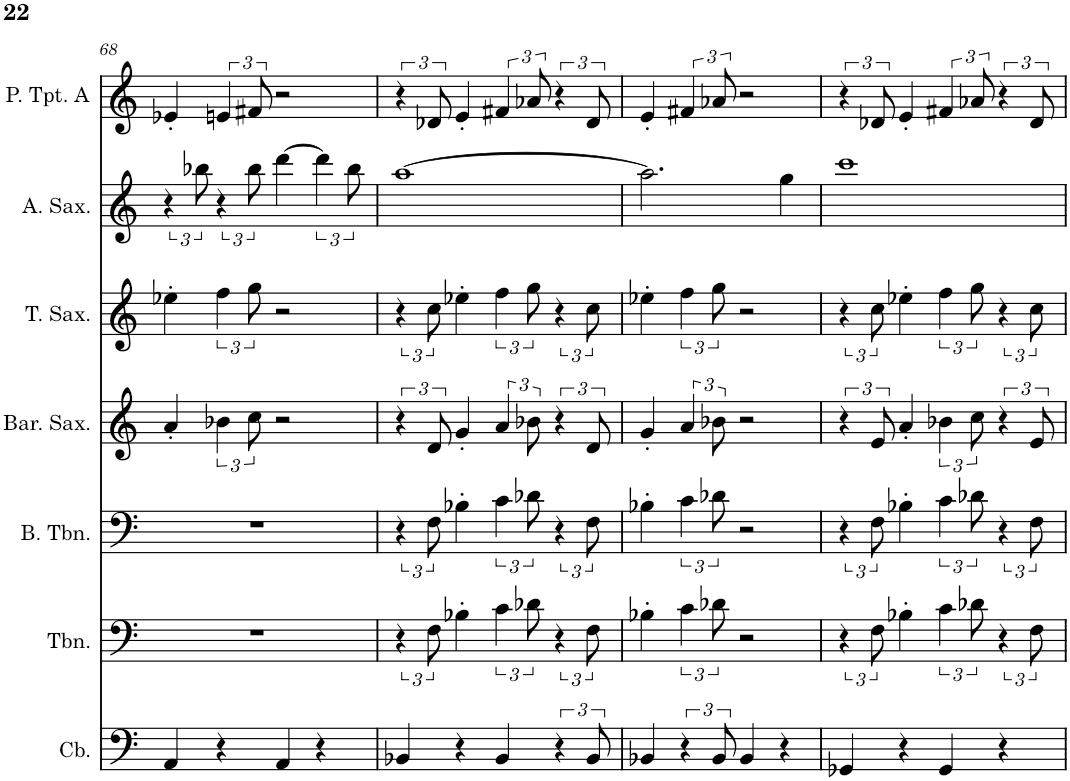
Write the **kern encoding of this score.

**kern	**kern	**kern	**kern	**kern	**kern	**kern
*part7	*part6	*part5	*part4	*part3	*part2	*part1
*staff7	*staff6	*staff5	*staff4	*staff3	*staff2	*staff1
*I"Contrabass	*I"Trombone	*I"Bass Trombone	*I"Baritone Saxophone	*I"Tenor Saxophone	*I"Alto Saxophone	*I"Piccolo Trumpet in A
*I'Cb.	*I'Tbn.	*I'B. Tbn.	*I'Bar. Sax.	*I'T. Sax.	*I'A. Sax.	*I'P. Tpt. A
!!LO:PB:g=z
*clefF4	*clefF4	*clefF4	*clefG2	*clefG2	*clefG2	*clefG2
*Trd7c12	*	*	*Trd12c21	*Trd8c14	*Trd5c9	*Trd-5c-9
*k[]	*k[]	*k[]	*k[]	*k[]	*k[]	*k[]
*M4/4	*M4/4	*M4/4	*M4/4	*M4/4	*M4/4	*M4/4
=68	=68	=68	=68	=68	=68	=68
4AA/	1r	1r	4a'/	4ee-X'\	6r	4e-X'/
.	.	.	.	.	12bb-X\	.
4r	.	.	6b-X\	6ff\	6r	6en/
.	.	.	12cc\	12gg\	12bb-\	12f#X/
4AA/	.	.	2r	2r	[4ddd\	2r
4r	.	.	.	.	6ddd\]	.
.	.	.	.	.	12bb-\	.
=69	=69	=69	=69	=69	=69	=69
4BB-X/	6r	6r	6r	6r	[1aa	6r
.	12F\	12F\	12d/	12cc\	.	12d-X/
4r	4B-X'\	4B-X'\	4g'/	4ee-X'\	.	4e'/
4BB-/	6c\	6c\	6a/	6ff\	.	6f#X/
.	12d-X\	12d-X\	12b-X\	12gg\	.	12a-X/
6r	6r	6r	6r	6r	.	6r
12BB-/	12F\	12F\	12d/	12cc\	.	12d-/
=70	=70	=70	=70	=70	=70	=70
4BB-X/	4B-X'\	4B-X'\	4g'/	4ee-X'\	2.aa\]	4e'/
6r	6c\	6c\	6a/	6ff\	.	6f#X/
12BB-/	12d-X\	12d-X\	12b-X\	12gg\	.	12a-X/
4BB-/	2r	2r	2r	2r	.	2r
4r	.	.	.	.	4gg\	.
=71	=71	=71	=71	=71	=71	=71
4GG-X/	6r	6r	6r	6r	1ccc	6r
.	12F\	12F\	12e/	12cc\	.	12d-X/
4r	4B-X'\	4B-X'\	4a'/	4ee-X'\	.	4e'/
4GG-/	6c\	6c\	6b-X\	6ff\	.	6f#X/
.	12d-X\	12d-X\	12cc\	12gg\	.	12a-X/
4r	6r	6r	6r	6r	.	6r
.	12F\	12F\	12e/	12cc\	.	12d-/
=	=	=	=	=	=	=
*-	*-	*-	*-	*-	*-	*-
